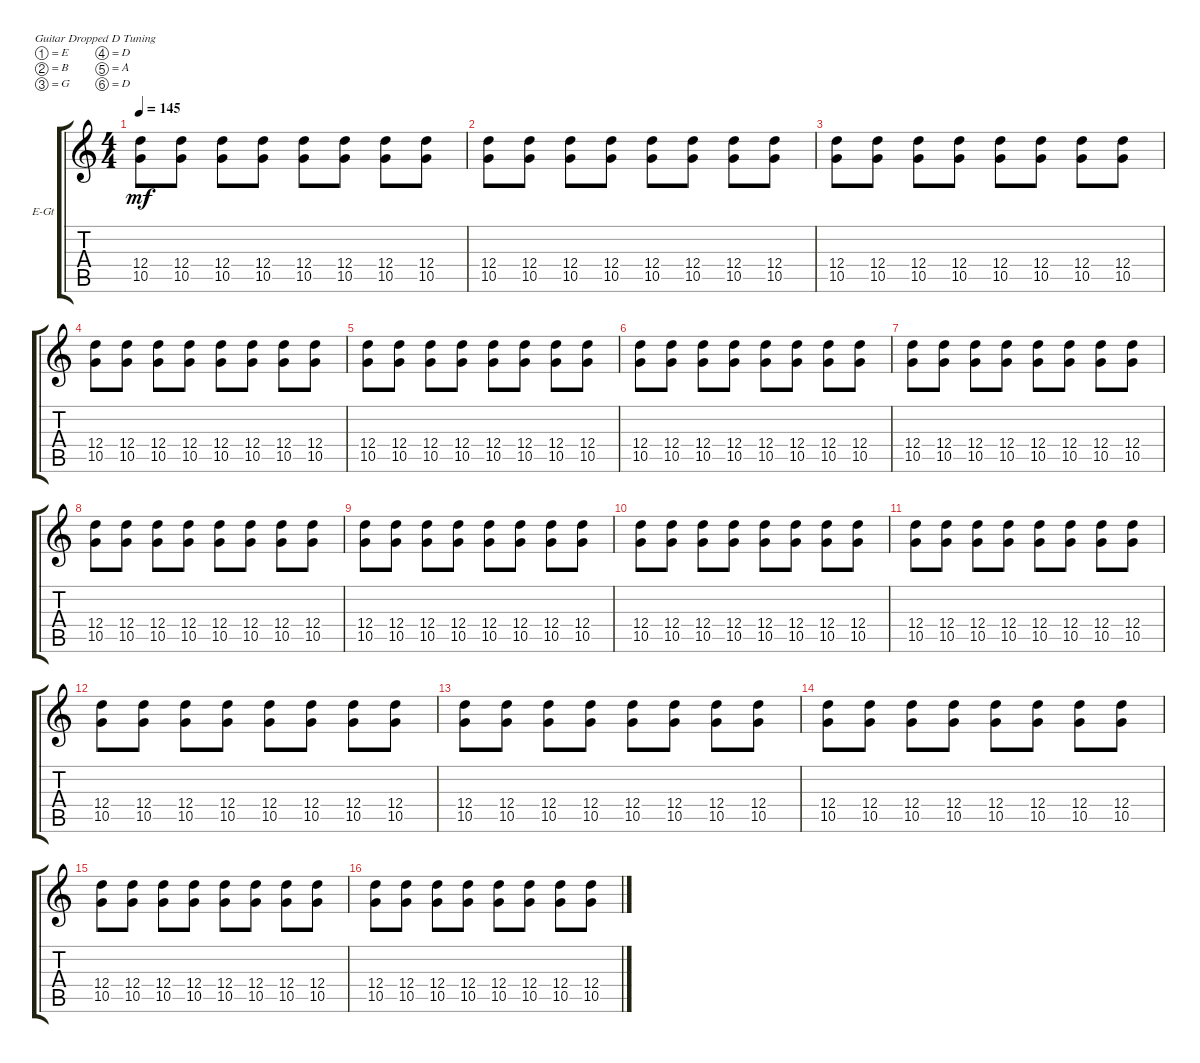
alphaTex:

\defaultSystemsLayout 4
\bracketExtendMode groupsimilarinstruments
\firstSystemTrackNameOrientation horizontal
\otherSystemsTrackNameOrientation horizontal
\track ("Electric Guitar" "E-Gt") {instrument distortionguitar}
\staff {score tabs}
\tuning (E4 B3 G3 D3 A2 D2)
\ts (4 4)
\tempo 145
\clef g2
\ks c
(10.5 12.4).8{dy mf} (10.5 12.4).8 (10.5 12.4).8 (10.5 12.4).8 (10.5 12.4).8 (10.5 12.4).8 (10.5 12.4).8 (10.5 12.4).8 |
(10.5 12.4).8 (10.5 12.4).8 (10.5 12.4).8 (10.5 12.4).8 (10.5 12.4).8 (10.5 12.4).8 (10.5 12.4).8 (10.5 12.4).8 |
(10.5 12.4).8 (10.5 12.4).8 (10.5 12.4).8 (10.5 12.4).8 (10.5 12.4).8 (10.5 12.4).8 (10.5 12.4).8 (10.5 12.4).8 |
(10.5 12.4).8 (10.5 12.4).8 (10.5 12.4).8 (10.5 12.4).8 (10.5 12.4).8 (10.5 12.4).8 (10.5 12.4).8 (10.5 12.4).8 |
(10.5 12.4).8 (10.5 12.4).8 (10.5 12.4).8 (10.5 12.4).8 (10.5 12.4).8 (10.5 12.4).8 (10.5 12.4).8 (10.5 12.4).8 |
(10.5 12.4).8 (10.5 12.4).8 (10.5 12.4).8 (10.5 12.4).8 (10.5 12.4).8 (10.5 12.4).8 (10.5 12.4).8 (10.5 12.4).8 |
(10.5 12.4).8 (10.5 12.4).8 (10.5 12.4).8 (10.5 12.4).8 (10.5 12.4).8 (10.5 12.4).8 (10.5 12.4).8 (10.5 12.4).8 |
(10.5 12.4).8 (10.5 12.4).8 (10.5 12.4).8 (10.5 12.4).8 (10.5 12.4).8 (10.5 12.4).8 (10.5 12.4).8 (10.5 12.4).8 |
(10.5 12.4).8 (10.5 12.4).8 (10.5 12.4).8 (10.5 12.4).8 (10.5 12.4).8 (10.5 12.4).8 (10.5 12.4).8 (10.5 12.4).8 |
(10.5 12.4).8 (10.5 12.4).8 (10.5 12.4).8 (10.5 12.4).8 (10.5 12.4).8 (10.5 12.4).8 (10.5 12.4).8 (10.5 12.4).8 |
(10.5 12.4).8 (10.5 12.4).8 (10.5 12.4).8 (10.5 12.4).8 (10.5 12.4).8 (10.5 12.4).8 (10.5 12.4).8 (10.5 12.4).8 |
(10.5 12.4).8 (10.5 12.4).8 (10.5 12.4).8 (10.5 12.4).8 (10.5 12.4).8 (10.5 12.4).8 (10.5 12.4).8 (10.5 12.4).8 |
(10.5 12.4).8 (10.5 12.4).8 (10.5 12.4).8 (10.5 12.4).8 (10.5 12.4).8 (10.5 12.4).8 (10.5 12.4).8 (10.5 12.4).8 |
(10.5 12.4).8 (10.5 12.4).8 (10.5 12.4).8 (10.5 12.4).8 (10.5 12.4).8 (10.5 12.4).8 (10.5 12.4).8 (10.5 12.4).8 |
(10.5 12.4).8 (10.5 12.4).8 (10.5 12.4).8 (10.5 12.4).8 (10.5 12.4).8 (10.5 12.4).8 (10.5 12.4).8 (10.5 12.4).8 |
(10.5 12.4).8 (10.5 12.4).8 (10.5 12.4).8 (10.5 12.4).8 (10.5 12.4).8 (10.5 12.4).8 (10.5 12.4).8 (10.5 12.4).8
